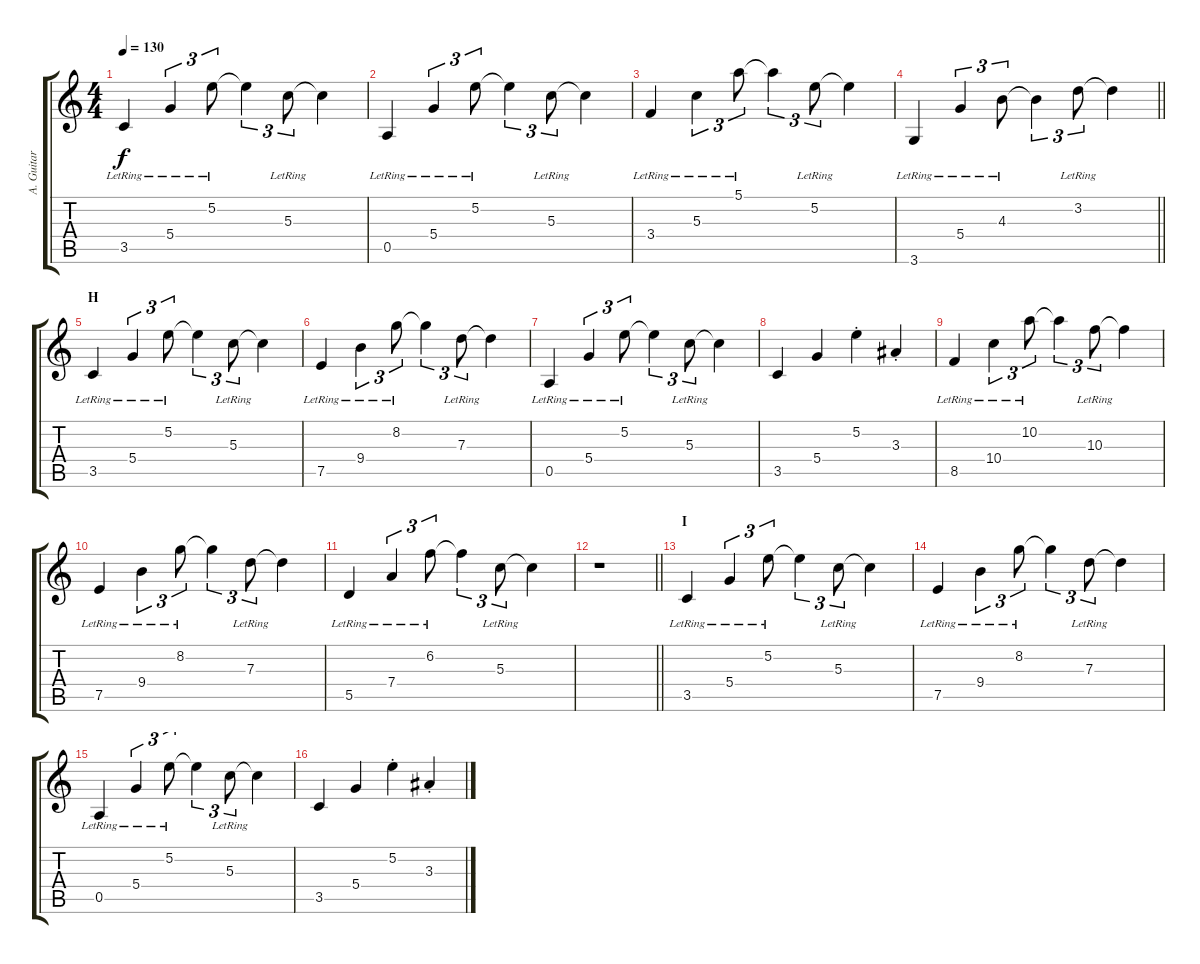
\track ("A. Guitar II" "A. Guitar ") {instrument acousticguitarsteel}
\staff {score tabs}
\tuning (E4 B3 G3 D3 A2 E2) {hide}
\ts (4 4)
\tempo 130
\clef g2
\ks c
3.5{lr}.4{dy f} 5.4{lr}.4{tu (3 2)} 5.2{lr}.8{tu (3 2)} 5.2{t}.4{tu (3 2)} 5.3{lr}.8{tu (3 2)} 5.3{t}.4 |
0.5{lr}.4 5.4{lr}.4{tu (3 2)} 5.2{lr}.8{tu (3 2)} 5.2{t}.4{tu (3 2)} 5.3{lr}.8{tu (3 2)} 5.3{t}.4 |
3.4{lr}.4 5.3{lr}.4{tu (3 2)} 5.1{lr}.8{tu (3 2)} 5.1{t}.4{tu (3 2)} 5.2{lr}.8{tu (3 2)} 5.2{t}.4 |
\barLineRight lightlight
3.6{lr}.4 5.4{lr}.4{tu (3 2)} 4.3{lr}.8{tu (3 2)} 4.3{t}.4{tu (3 2)} 3.2{lr}.8{tu (3 2)} 3.2{t}.4 |
\section ("" "H")
3.5{lr}.4 5.4{lr}.4{tu (3 2)} 5.2{lr}.8{tu (3 2)} 5.2{t}.4{tu (3 2)} 5.3{lr}.8{tu (3 2)} 5.3{t}.4 |
7.5{lr}.4 9.4{lr}.4{tu (3 2)} 8.2{lr}.8{tu (3 2)} 8.2{t}.4{tu (3 2)} 7.3{lr}.8{tu (3 2)} 7.3{t}.4 |
0.5{lr}.4 5.4{lr}.4{tu (3 2)} 5.2{lr}.8{tu (3 2)} 5.2{t}.4{tu (3 2)} 5.3{lr}.8{tu (3 2)} 5.3{t}.4 |
3.5.4 5.4.4 5.2{st}.4 3.3{st}.4 |
8.5{lr}.4 10.4{lr}.4{tu (3 2)} 10.2{lr}.8{tu (3 2)} 10.2{t}.4{tu (3 2)} 10.3{lr}.8{tu (3 2)} 10.3{t}.4 |
7.5{lr}.4 9.4{lr}.4{tu (3 2)} 8.2{lr}.8{tu (3 2)} 8.2{t}.4{tu (3 2)} 7.3{lr}.8{tu (3 2)} 7.3{t}.4 |
5.5{lr}.4 7.4{lr}.4{tu (3 2)} 6.2{lr}.8{tu (3 2)} 6.2{t}.4{tu (3 2)} 5.3{lr}.8{tu (3 2)} 5.3{t}.4 |
\barLineRight lightlight
r.1 |
\section ("" "I")
3.5{lr}.4 5.4{lr}.4{tu (3 2)} 5.2{lr}.8{tu (3 2)} 5.2{t}.4{tu (3 2)} 5.3{lr}.8{tu (3 2)} 5.3{t}.4 |
7.5{lr}.4 9.4{lr}.4{tu (3 2)} 8.2{lr}.8{tu (3 2)} 8.2{t}.4{tu (3 2)} 7.3{lr}.8{tu (3 2)} 7.3{t}.4 |
0.5{lr}.4 5.4{lr}.4{tu (3 2)} 5.2{lr}.8{tu (3 2)} 5.2{t}.4{tu (3 2)} 5.3{lr}.8{tu (3 2)} 5.3{t}.4 |
3.5.4 5.4.4 5.2{st}.4 3.3{st}.4
